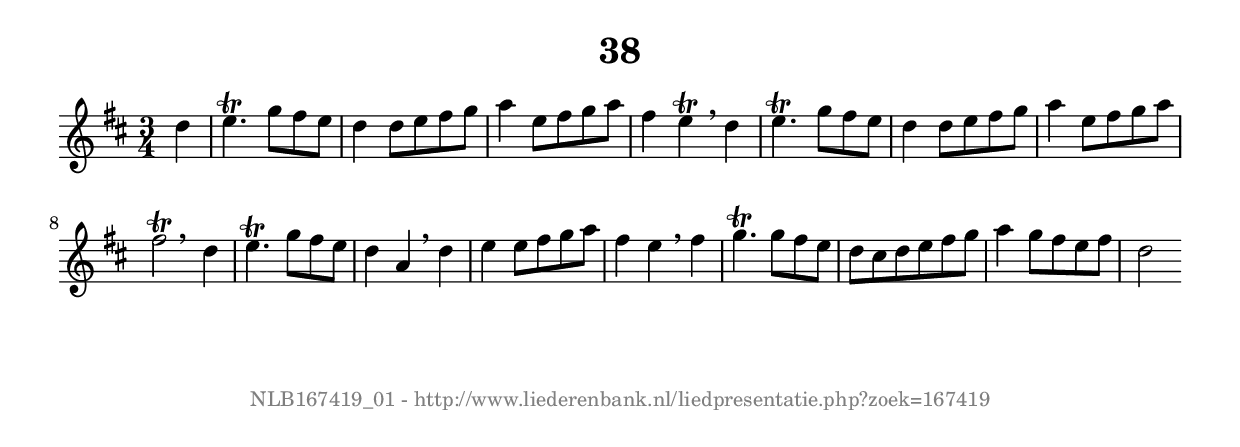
%
% produced by wce2krn 1.64 (7 June 2014)
%
\version"2.16"
#(append! paper-alist '(("long" . (cons (* 210 mm) (* 2000 mm)))))
#(set-default-paper-size "long")
sb = {\breathe}
mBreak = {\breathe }
bBreak = {\breathe }
x = {\once\override NoteHead #'style = #'cross }
gl=\glissando
itime={\override Staff.TimeSignature #'stencil = ##f }
ficta = {\once\set suggestAccidentals = ##t}
fine = {\once\override Score.RehearsalMark #'self-alignment-X = #1 \mark \markup {\italic{Fine}}}
dc = {\once\override Score.RehearsalMark #'self-alignment-X = #1 \mark \markup {\italic{D.C.}}}
dcf = {\once\override Score.RehearsalMark #'self-alignment-X = #1 \mark \markup {\italic{D.C. al Fine}}}
dcc = {\once\override Score.RehearsalMark #'self-alignment-X = #1 \mark \markup {\italic{D.C. al Coda}}}
ds = {\once\override Score.RehearsalMark #'self-alignment-X = #1 \mark \markup {\italic{D.S.}}}
dsf = {\once\override Score.RehearsalMark #'self-alignment-X = #1 \mark \markup {\italic{D.S. al Fine}}}
dsc = {\once\override Score.RehearsalMark #'self-alignment-X = #1 \mark \markup {\italic{D.S. al Coda}}}
pv = {\set Score.repeatCommands = #'((volta "1"))}
sv = {\set Score.repeatCommands = #'((volta "2"))}
tv = {\set Score.repeatCommands = #'((volta "3"))}
qv = {\set Score.repeatCommands = #'((volta "4"))}
xv = {\set Score.repeatCommands = #'((volta #f))}
\header{ tagline = ""
title = "38"
}
\score {{
\key d \major
\relative g'
{
\set melismaBusyProperties = #'()
\partial 32*8
\time 3/4
\tempo 4=120
\override Score.MetronomeMark #'transparent = ##t
\override Score.RehearsalMark #'break-visibility = #(vector #t #t #f)
d'4 e4.\trill g8 fis e d4 d8 e fis g a4 e8 fis g a fis4 e\trill \mBreak
d4 e4.\trill g8 fis e d4 d8 e fis g a4 e8 fis g a fis2\trill \bar":|:" \bBreak
d4 e4.\trill g8 fis e d4 a \sb d4 e e8 fis g a fis4 e \mBreak
fis4 g4.\trill g8 fis e d cis d e fis g a4 g8 fis e fis d2 \bar":|:"
 }}
 \midi { }
 \layout {
            indent = 0.0\cm
}
}
\markup { \vspace #0 } \markup { \with-color #grey \fill-line { \center-column { \smaller "NLB167419_01 - http://www.liederenbank.nl/liedpresentatie.php?zoek=167419" } } }
